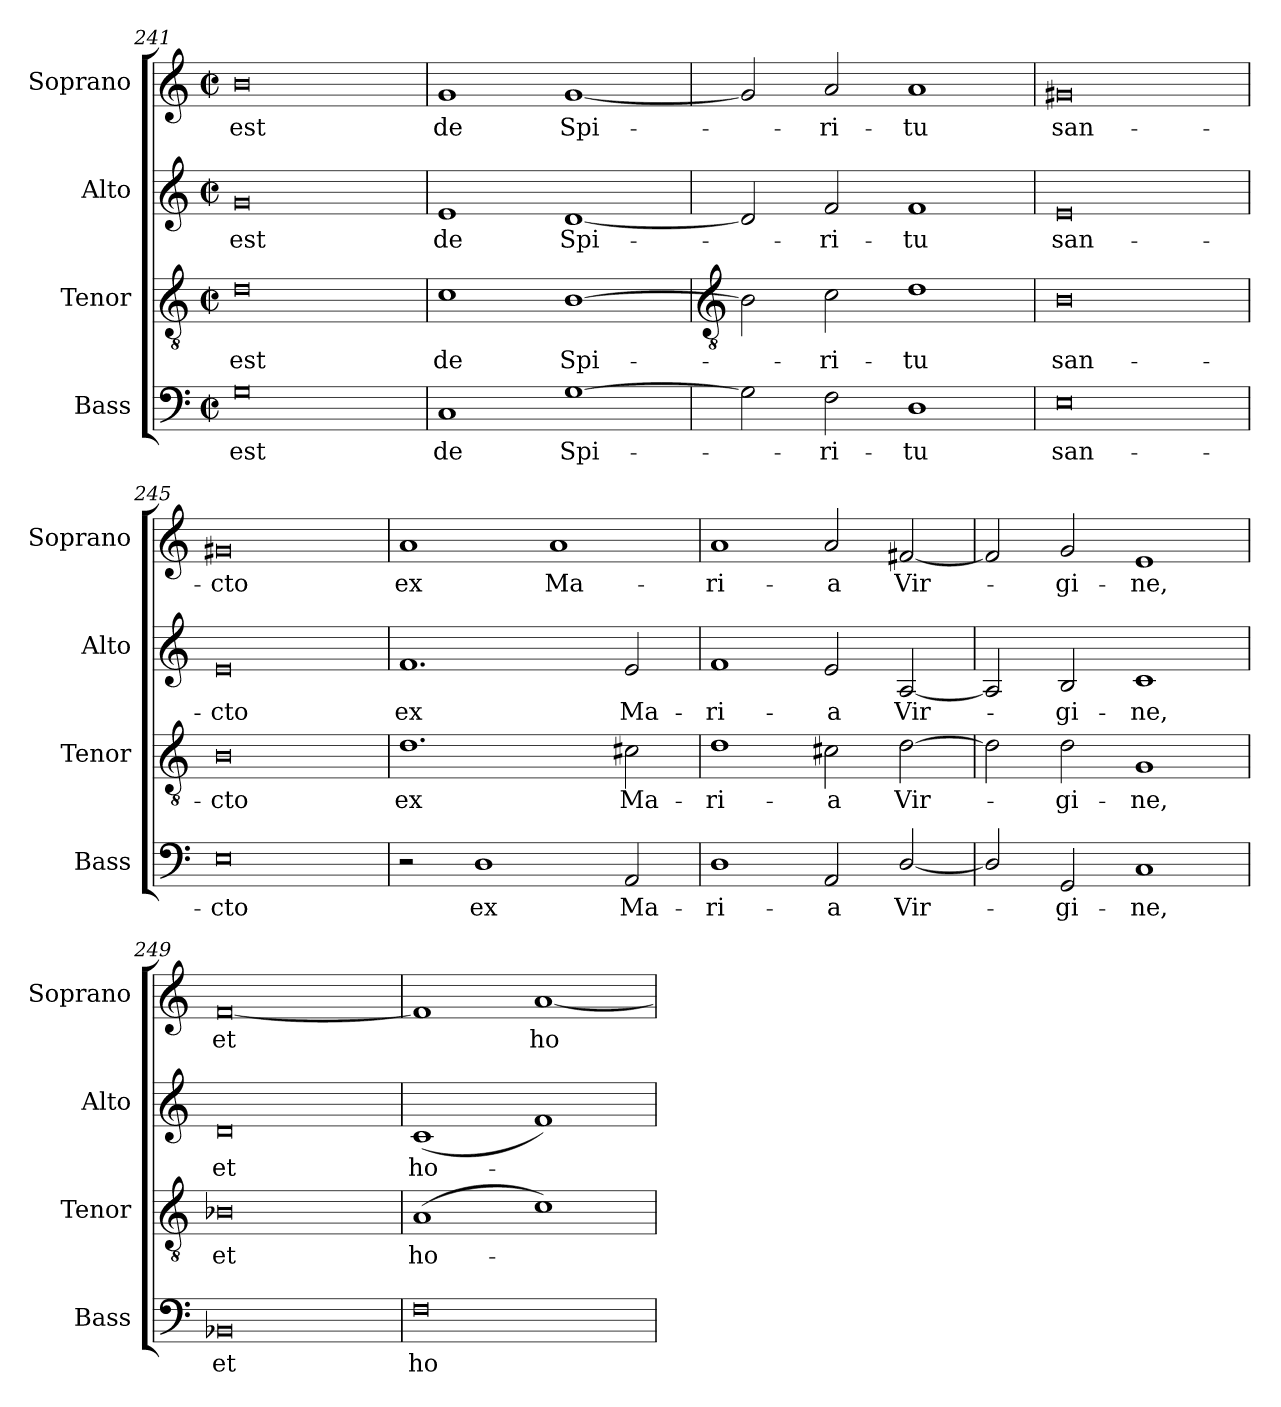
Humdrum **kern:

**kern	**text	**kern	**text	**kern	**text	**kern	**text
*part4	*part4	*part3	*part3	*part2	*part2	*part1	*part1
*staff4	*staff4	*staff3	*staff3	*staff2	*staff2	*staff1	*staff1
*I"Bass	*	*I"Tenor	*	*I"Alto	*	*I"Soprano	*
*I'Bass	*	*I'Tenor	*	*I'Alto	*	*I'Soprano	*
*clefF4	*	*clefGv2	*	*clefG2	*	*clefG2	*
*k[]	*	*k[]	*	*k[]	*	*k[]	*
*C:	*	*C:	*	*C:	*	*C:	*
*M4/2	*	*M4/2	*	*M4/2	*	*M4/2	*
*met(c|)	*	*met(c|)	*	*met(c|)	*	*met(c|)	*
=241	=241	=241	=241	=241	=241	=241	=241
!	!LO:LY:b	!	!LO:LY:b	!	!LO:LY:b	!	!LO:LY:b
0G	est	0d	est	0g	est	0b	est
=242	=242	=242	=242	=242	=242	=242	=242
!	!LO:LY:b	!	!LO:LY:b	!	!LO:LY:b	!	!LO:LY:b
1C	de	1c	de	1e	de	1g	de
!	!LO:LY:b	!	!LO:LY:b	!	!LO:LY:b	!	!LO:LY:b
[1G	Spi-	[1B	Spi-	[1d	Spi-	[1g	Spi-
!!LO:LB:g=z
=243	=243	=243	=243	=243	=243	=243	=243
*	*	*clefGv2	*	*	*	*	*
2G]	.	2B]	.	2d]	.	2g]	.
!	!LO:LY:b	!	!LO:LY:b	!	!LO:LY:b	!	!LO:LY:b
2F	ri-	2c	ri-	2f	ri-	2a	ri-
!	!LO:LY:b	!	!LO:LY:b	!	!LO:LY:b	!	!LO:LY:b
1D	-tu	1d	-tu	1f	-tu	1a	-tu
=244	=244	=244	=244	=244	=244	=244	=244
!	!LO:LY:b	!	!LO:LY:b	!	!LO:LY:b	!	!LO:LY:b
0E	san-	0B	san-	0e	san-	0g#X	san-
=245	=245	=245	=245	=245	=245	=245	=245
!	!LO:LY:b	!	!LO:LY:b	!	!LO:LY:b	!	!LO:LY:b
0E	-cto	0B	-cto	0e	-cto	0g#X	-cto
=246	=246	=246	=246	=246	=246	=246	=246
!	!	!	!LO:LY:b	!	!LO:LY:b	!	!LO:LY:b
2r	.	1.d	ex	1.f	ex	1a	ex
!	!LO:LY:b	!	!	!	!	!	!
1D	ex	.	.	.	.	.	.
!	!	!	!	!	!	!	!LO:LY:b
.	.	.	.	.	.	1a	Ma-
!	!LO:LY:b	!	!LO:LY:b	!	!LO:LY:b	!	!
2AA	Ma-	2c#X	Ma-	2e	Ma-	.	.
=247	=247	=247	=247	=247	=247	=247	=247
!	!LO:LY:b	!	!LO:LY:b	!	!LO:LY:b	!	!LO:LY:b
1D	-ri-	1d	-ri-	1f	-ri-	1a	-ri-
!	!LO:LY:b	!	!LO:LY:b	!	!LO:LY:b	!	!LO:LY:b
2AA	-a	2c#X	-a	2e	-a	2a	-a
!	!LO:LY:b	!	!LO:LY:b	!	!LO:LY:b	!	!LO:LY:b
[2D/	Vir-	[2d	Vir-	[2A	Vir-	[2f#X	Vir-
=248	=248	=248	=248	=248	=248	=248	=248
2D/]	.	2d]	.	2A]	.	2f#]	.
!	!LO:LY:b	!	!LO:LY:b	!	!LO:LY:b	!	!LO:LY:b
2GG	gi-	2d	gi-	2B	gi-	2g	gi-
!	!LO:LY:b	!	!LO:LY:b	!	!LO:LY:b	!	!LO:LY:b
1C	-ne,	1G	-ne,	1c	-ne,	1e	-ne,
=249	=249	=249	=249	=249	=249	=249	=249
!	!LO:LY:b	!	!LO:LY:b	!	!LO:LY:b	!	!LO:LY:b
0BB-X	et	0B-X	et	0d	et	[0f	et
=250	=250	=250	=250	=250	=250	=250	=250
!	!LO:LY:b	!	!LO:LY:b	!	!LO:LY:b	!	!
0F	ho-	(<1A	ho-	(<1c	ho-	1f]	.
!	!	!	!	!	!	!	!LO:LY:b
.	.	1c)	.	1f)	.	[1a	ho-
=	=	=	=	=	=	=	=
*-	*-	*-	*-	*-	*-	*-	*-
